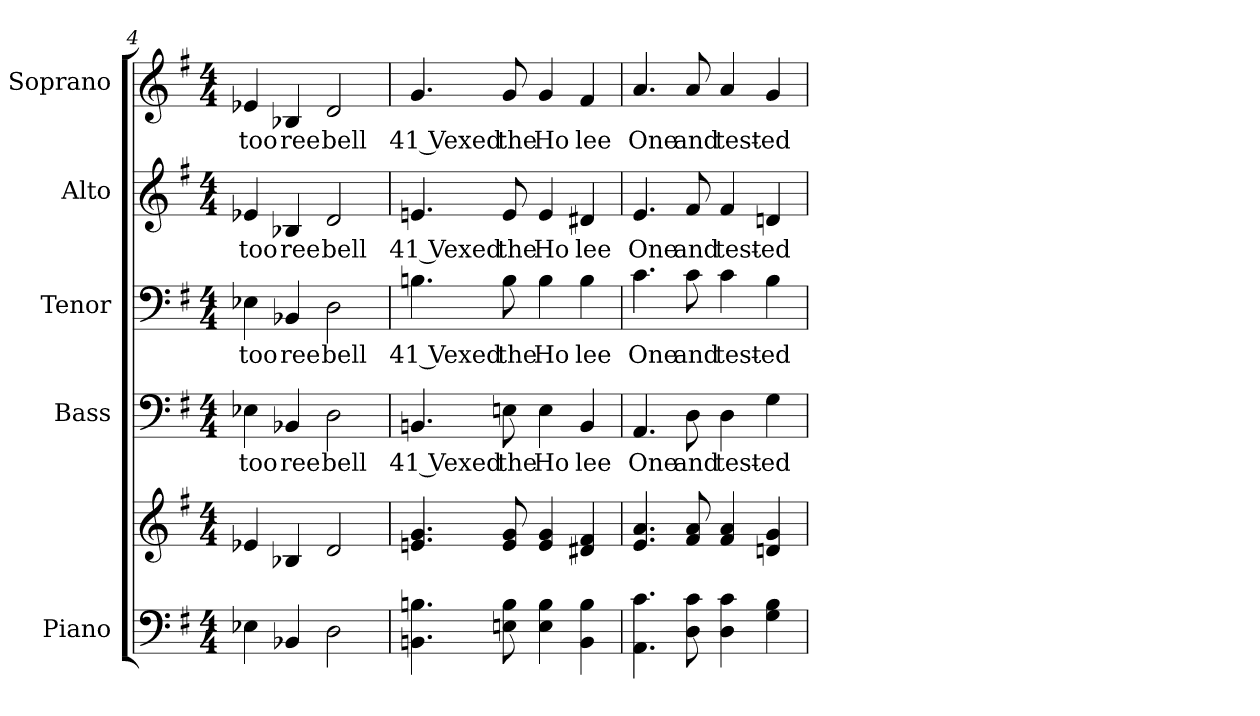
**kern	**kern	**kern	**text	**kern	**text	**kern	**text	**kern	**text
*part5	*part5	*part4	*part4	*part3	*part3	*part2	*part2	*part1	*part1
*staff6	*staff5	*staff4	*staff4	*staff3	*staff3	*staff2	*staff2	*staff1	*staff1
*I"Piano	*	*I"Bass	*	*I"Tenor	*	*I"Alto	*	*I"Soprano	*
*I'Pno.	*	*I'B.	*	*I'T.	*	*I'A.	*	*I'S.	*
!!LO:PB:g=z
*clefF4	*clefG2	*clefF4	*	*clefF4	*	*clefG2	*	*clefG2	*
*k[f#]	*k[f#]	*k[f#]	*	*k[f#]	*	*k[f#]	*	*k[f#]	*
*G:	*G:	*G:	*	*G:	*	*G:	*	*G:	*
*M4/4	*M4/4	*M4/4	*	*M4/4	*	*M4/4	*	*M4/4	*
=4	=4	=4	=4	=4	=4	=4	=4	=4	=4
!	!	!	!LO:LY:b:color=#000000	!	!	!	!	!	!
!	!	!	!	!	!LO:LY:b:color=#000000	!	!	!	!
!	!	!	!	!	!	!	!LO:LY:b:color=#000000	!	!
!	!	!	!	!	!	!	!	!	!LO:LY:b:color=#000000
4E-Xi\	4e-Xi/	4E-Xi\	too	4E-Xi\	too	4e-Xi/	too	4e-Xi/	too
!	!	!	!LO:LY:b:color=#000000	!	!	!	!	!	!
!	!	!	!	!	!LO:LY:b:color=#000000	!	!	!	!
!	!	!	!	!	!	!	!LO:LY:b:color=#000000	!	!
!	!	!	!	!	!	!	!	!	!LO:LY:b:color=#000000
4BB-Xi/	4B-Xi/	4BB-Xi/	ree	4BB-Xi/	ree	4B-Xi/	ree	4B-Xi/	ree
!	!	!	!LO:LY:b:color=#000000	!	!	!	!	!	!
!	!	!	!	!	!LO:LY:b:color=#000000	!	!	!	!
!	!	!	!	!	!	!	!LO:LY:b:color=#000000	!	!
!	!	!	!	!	!	!	!	!	!LO:LY:b:color=#000000
2Di\	2di/	2Di\	bell	2Di\	bell	2di/	bell	2di/	bell
=5	=5	=5	=5	=5	=5	=5	=5	=5	=5
!	!	!	!LO:LY:b:color=#000000	!	!	!	!	!	!
!	!	!	!	!	!LO:LY:b:color=#000000	!	!	!	!
!	!	!	!	!	!	!	!LO:LY:b:color=#000000	!	!
!	!	!	!	!	!	!	!	!	!LO:LY:b:color=#000000
4.BBni\ 4.Bni	4.eni/ 4.gi	4.BBni/	41 Vexed	4.Bni\	41 Vexed	4.eni/	41 Vexed	4.gi/	41 Vexed
!	!	!	!LO:LY:b:color=#000000	!	!	!	!	!	!
!	!	!	!	!	!LO:LY:b:color=#000000	!	!	!	!
!	!	!	!	!	!	!	!LO:LY:b:color=#000000	!	!
!	!	!	!	!	!	!	!	!	!LO:LY:b:color=#000000
8Eni\ 8Bi	8ei/ 8gi	8Eni\	the	8Bi\	the	8ei/	the	8gi/	the
!	!	!	!LO:LY:b:color=#000000	!	!	!	!	!	!
!	!	!	!	!	!LO:LY:b:color=#000000	!	!	!	!
!	!	!	!	!	!	!	!LO:LY:b:color=#000000	!	!
!	!	!	!	!	!	!	!	!	!LO:LY:b:color=#000000
4Ei\ 4Bi	4ei/ 4gi	4Ei\	Ho	4Bi\	Ho	4ei/	Ho	4gi/	Ho
!	!	!	!LO:LY:b:color=#000000	!	!	!	!	!	!
!	!	!	!	!	!LO:LY:b:color=#000000	!	!	!	!
!	!	!	!	!	!	!	!LO:LY:b:color=#000000	!	!
!	!	!	!	!	!	!	!	!	!LO:LY:b:color=#000000
4BBi\ 4Bi	4d#Xi/ 4f#i	4BBi/	lee	4Bi\	lee	4d#Xi/	lee	4f#i/	lee
=6	=6	=6	=6	=6	=6	=6	=6	=6	=6
!	!	!	!LO:LY:b:color=#000000	!	!	!	!	!	!
!	!	!	!	!	!LO:LY:b:color=#000000	!	!	!	!
!	!	!	!	!	!	!	!LO:LY:b:color=#000000	!	!
!	!	!	!	!	!	!	!	!	!LO:LY:b:color=#000000
4.AAi\ 4.ci	4.ei/ 4.ai	4.AAi/	One	4.ci\	One	4.ei/	One	4.ai/	One
!	!	!	!LO:LY:b:color=#000000	!	!	!	!	!	!
!	!	!	!	!	!LO:LY:b:color=#000000	!	!	!	!
!	!	!	!	!	!	!	!LO:LY:b:color=#000000	!	!
!	!	!	!	!	!	!	!	!	!LO:LY:b:color=#000000
8Di\ 8ci	8f#i/ 8ai	8Di\	and	8ci\	and	8f#i/	and	8ai/	and
!	!	!	!LO:LY:b:color=#000000	!	!	!	!	!	!
!	!	!	!	!	!LO:LY:b:color=#000000	!	!	!	!
!	!	!	!	!	!	!	!LO:LY:b:color=#000000	!	!
!	!	!	!	!	!	!	!	!	!LO:LY:b:color=#000000
4Di\ 4ci	4f#i/ 4ai	4Di\	test-	4ci\	test-	4f#i/	test-	4ai/	test-
!	!	!	!LO:LY:b:color=#000000	!	!	!	!	!	!
!	!	!	!	!	!LO:LY:b:color=#000000	!	!	!	!
!	!	!	!	!	!	!	!LO:LY:b:color=#000000	!	!
!	!	!	!	!	!	!	!	!	!LO:LY:b:color=#000000
4Gi\ 4Bi	4dni/ 4gi	4Gi\	-ed	4Bi\	-ed	4dni/	-ed	4gi/	-ed
=	=	=	=	=	=	=	=	=	=
*-	*-	*-	*-	*-	*-	*-	*-	*-	*-
